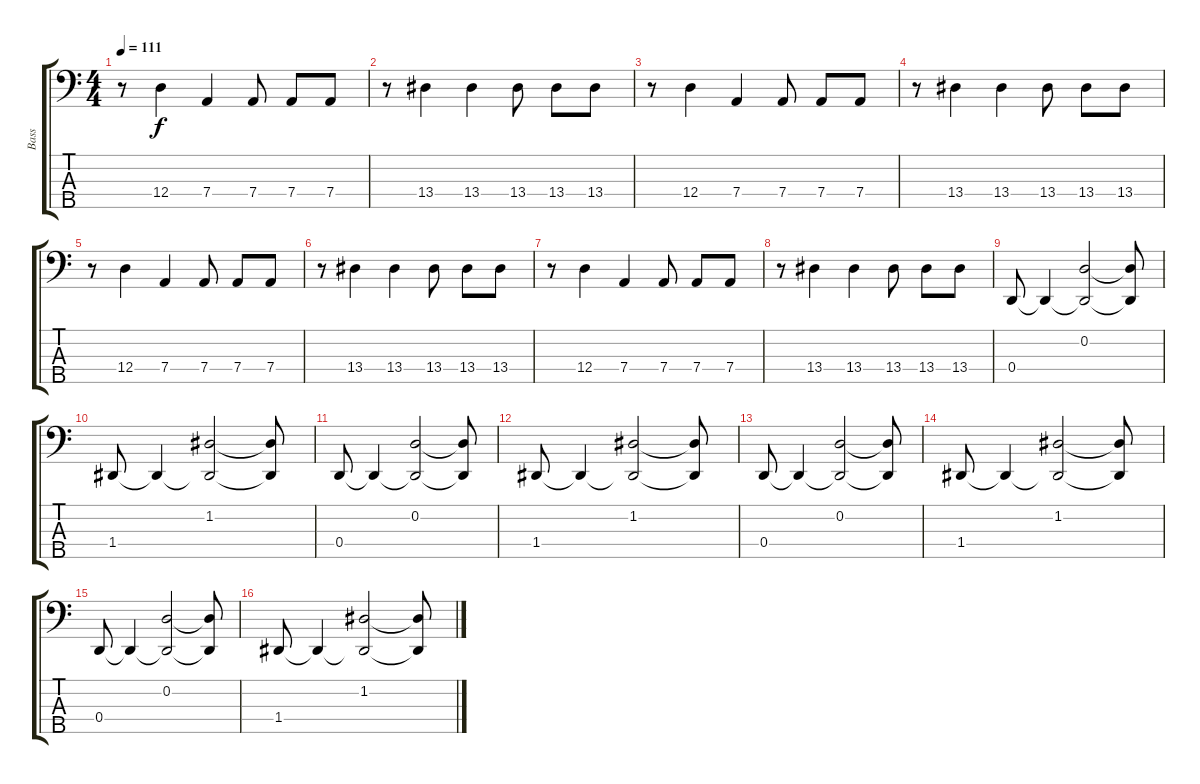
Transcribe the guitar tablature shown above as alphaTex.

\track ("Bass" "Bass") {instrument electricbasspick}
\staff {score tabs}
\tuning (G2 D2 A1 D1 B0) {hide}
\ts (4 4)
\tempo 111
\clef f4
\ks c
r.8{dy f} 12.4.4 7.4.4 7.4.8 7.4.8 7.4.8 |
r.8 13.4.4 13.4.4 13.4.8 13.4.8 13.4.8 |
r.8 12.4.4 7.4.4 7.4.8 7.4.8 7.4.8 |
r.8 13.4.4 13.4.4 13.4.8 13.4.8 13.4.8 |
r.8 12.4.4 7.4.4 7.4.8 7.4.8 7.4.8 |
r.8 13.4.4 13.4.4 13.4.8 13.4.8 13.4.8 |
r.8 12.4.4 7.4.4 7.4.8 7.4.8 7.4.8 |
r.8 13.4.4 13.4.4 13.4.8 13.4.8 13.4.8 |
0.4.8 0.4{t}.4 (0.2 0.4{t}).2 (0.2{t} 0.4{t}).8 |
1.4.8 1.4{t}.4 (1.2 1.4{t}).2 (1.2{t} 1.4{t}).8 |
0.4.8 0.4{t}.4 (0.2 0.4{t}).2 (0.2{t} 0.4{t}).8 |
1.4.8 1.4{t}.4 (1.2 1.4{t}).2 (1.2{t} 1.4{t}).8 |
0.4.8 0.4{t}.4 (0.2 0.4{t}).2 (0.2{t} 0.4{t}).8 |
1.4.8 1.4{t}.4 (1.2 1.4{t}).2 (1.2{t} 1.4{t}).8 |
0.4.8 0.4{t}.4 (0.2 0.4{t}).2 (0.2{t} 0.4{t}).8 |
1.4.8 1.4{t}.4 (1.2 1.4{t}).2 (1.2{t} 1.4{t}).8
